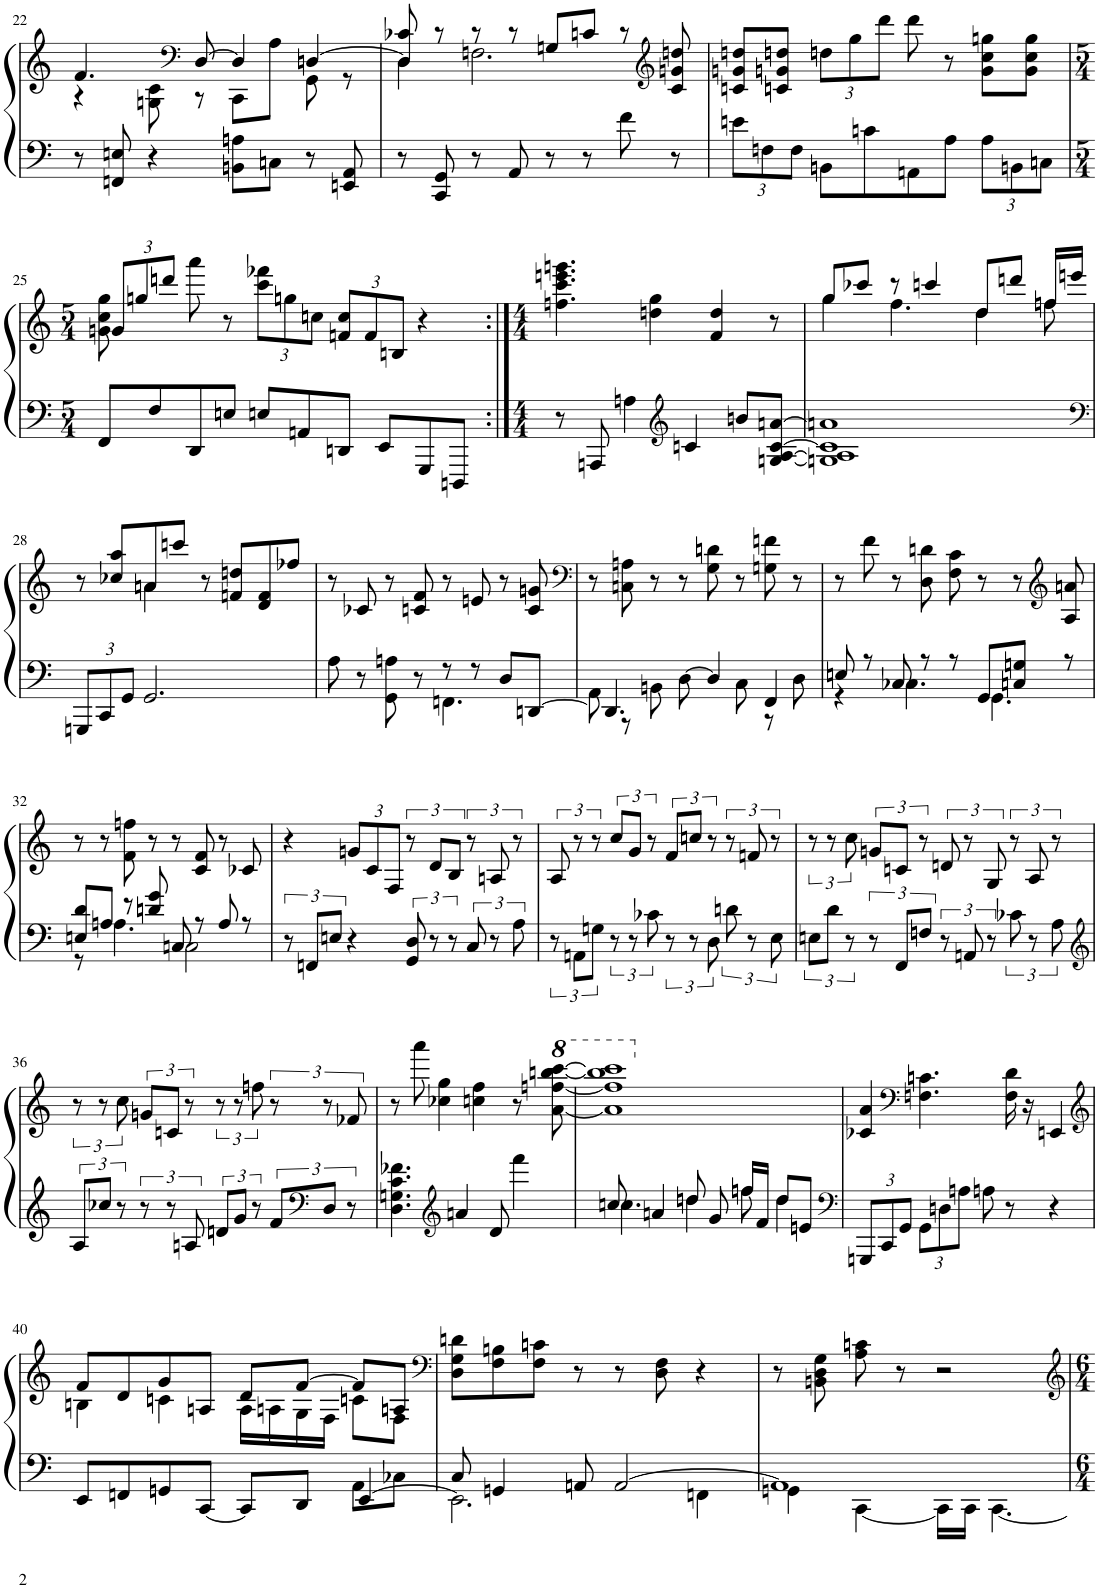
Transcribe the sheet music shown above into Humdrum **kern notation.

**kern	**kern
*part1	*part1
*staff2	*staff1
*I"Piano	*
*I'Pno.	*
!!LO:PB:g=z
*clefF4	*clefG2
*k[]	*k[]
*M2/2	*M2/2
=22	=22
*	*^
8r	4.f/	4r
8FFn/ 8En/	.	.
4r	.	8Gn\ 8c\
*	*clefF4	*
.	[8D/	8r
8BBn\ 8An\L	4D/]	8CC\L
8Cn\J	.	8A\J
8r	[4Dn/	8GG\
8EEn/ 8AA/	.	8r
=23	=23	=23
8r	8D/ 8c-X/	4D\]
8CC/ 8GG/	8r	.
8r	8r	2.Fn\
8AA/	8r	.
8r	8Gn/L	.
8r	8cn/J	.
8f\	8r	.
*	*clefG2	*
8r	8c/ 8gn/ 8ddn/	.
*	*v	*v
=24	=24
*Xbrackettup	*
12en\L	8cn/ 8gn/ 8ddn/L
12Fn\	.
.	8cn/ 8gn/ 8ddn/J
12F\J	.
*	*Xbrackettup
8BBn\L	12ddn\L
.	12gg\
8cn\	.
.	12ddd\J
8AAn\	8ddd\
8A\J	8r
12A\L	8g\ 8cc\ 8ggn\L
12BBn\	.
.	8g\ 8cc\ 8gg\J
12Cn\J	.
!!LO:LB:g=z
=25	=25
*M5/4	*M5/4
*	*^
8FF/L	12g/L	8gn\ 8cc\ 8gg\
.	12ggn/	.
8F/	.	1ryy
.	12dddn/J	.
8DD/	8aaa\	.
8En/J	8r	.
8En/L	12ccc\ 12fff-X\L	.
.	12ggn\	.
8AAn/	.	.
.	12ccn\J	.
8DDn/J	12fn/ 12cc/L	.
.	12f/	.
8EE/L	.	.
.	12Bn/J	.
8GGG/	4r	.
8DDDn/J	.	8ryy
*	*v	*v
=26:|!	=26:|!
*M4/4	*M4/4
8r	4.ffn\ 4.ccc\ 4.eeen\ 4.gggn\
8AAAn/	.
4An\	.
.	4ddn\ 4gg\
*clefG2	*
4cn/	.
.	4f/ 4dd/
8bn/L	.
[8Gn/ [8A/ [8c/ [8an/J	8r
=27	=27
*	*^
1Gn] 1A] 1c] 1an]	8gg/L	4gg\
.	8ccc-X/J	.
.	8r	4.ff\
.	4cccn/	.
.	8dd/L	4dd\
.	8dddn/J	.
.	16ffn/LL	8ff\
.	16eeen/JJ	.
!!LO:LB:g=z	!!
=28	=28	=28
*clefF4	*	*
12GGGn/L	8r	4ryy
12CC/	.	.
.	8cc-X/ 8aa/L	.
12GG/J	.	.
2.GG/	8an/	4a\
.	8cccn/J	.
.	8r	2ryy
.	8fn/ 8ddn/L	.
.	8d/ 8f/	.
.	8ff-X/J	.
*	*v	*v
=29	=29
*^	*
8A\	2ryy	8r
8r	.	8c-X/
8GG\ 8An\	.	8r
8r	.	8cn/ 8f/
8r	4.FFn\	8r
8r	.	8en/
8D/L	.	8r
[8DDn/J	8ryy	8c/ 8gn/
=30	=30	=30
*	*	*clefF4
4.DD/]	8AA\	8r
.	8r	8Cn\ 8An\
.	8BBn\	8r
[8D\	4ryy	8r
4D/]	.	8G\ 8dn\
.	8C\	8r
4FF/	8r	8Gn\ 8fn\
.	8D\	8r
=31	=31	=31
8En/	4r	8r
8r	.	8f\
8C-X/	4.C-\	8r
8r	.	8D\ 8dn\
8r	.	8F\ 8c\
8GG/L	4.GG\	8r
8Cn/ 8Gn/J	.	8r
*	*	*clefG2
8r	.	8A/ 8an/
!!LO:LB:g=z
=32	=32	=32
8En/ 8d/L	8r	8r
8An/J	4.A\	8r
8r	.	8f\ 8ffn\
8dn/ 8g/	.	8r
8Cn/	2C\	8r
8r	.	8c/ 8f/
8A/	.	8r
8r	.	8c-X/
*v	*v	*
=33	=33
*brackettup	*
12r	4r
12FFn/L	.
12En/J	.
4r	12gn/L
.	12c/
.	12F/J
*	*brackettup
12GG/ 12D/	12r
12r	12d/L
12r	12B/J
12C/	12r
12r	12An/
12A\	12r
=34	=34
12r	12A/
12AAn\L	12r
12Gn\J	12r
12r	12cc/L
12r	12g/J
12c-X\	12r
12r	12f/L
12r	12ccn/J
12D\	12r
12dn\	12r
12r	12fn/
12E\	12r
=35	=35
12En\L	12r
12d\J	12r
12r	12cc\
12r	12gn/L
12FF/L	12cn/J
12Fn/J	12r
12r	12dn/
12AAn/	12r
12r	12G/
12c-X\	12r
12r	12A/
12A\	12r
!!LO:LB:g=z
=36	=36
*clefG2	*
12A/L	12r
12cc-X/J	12r
4r	12cc\
.	12gn/L
.	12cn/J
12An/	4r
12dn/L	.
12g/J	.
12r	12ffn\
12f/L	12r
*clefF4	*
12D/J	12r
12r	12f-X/
=37	=37
4.D\ 4.Gn\ 4.c\ 4.f-X\	8r
.	8aaa\
.	4cc-X\ 4gg\
*clefG2	*
4an/	.
.	4ccn\ 4ff\
8d/	.
4fff\	8r
*	*8va
.	[8aa\ [8fffn\ [8bbbn\ [8cccc\
=38	=38
*^	*
8ccn/	4.ccn\	1aa] 1fff] 1bbb] 1cccc]
4an/	.	.
8ddn/	4dd\	.
8g/	.	.
16ffn/LL	8ff\	.
16f/JJ	.	.
8dd/L	4dd\	.
8en/J	.	.
*v	*v	*
=39	=39
*clefF4	*
*Xbrackettup	*
*	*X8va
12GGGn/L	4c-X/ 4a/
12CC/	.
12GG/J	.
*	*clefF4
12GG\L	4.Fn\ 4.cn\
12Dn\	.
12An\J	.
8An\	.
8r	16F\ 16d\
.	16r
4r	4EEn/
!!LO:LB:g=z
=40	=40
*	*clefG2
*^	*^
8EE/L	2.ryy	8f/L	4Bn\
8FFn/	.	8d/	.
8GGn/	.	8g/	4cn\
[8CC/J	.	8An/J	.
8CC/L]	.	8d/L	16A\LL
.	.	.	16An\
8DD/J	.	[8f/J	16G\
.	.	.	16F\JJ
[4EE/	8AA\L	8f/L]	8cn\L
.	8C-X\J	8An/J	8F\J
*	*	*v	*v
=41	=41	=41
*	*	*clefF4
8C/	2.EE\]	8D\ 8G\ 8dn\L
4GGn/	.	8F\ 8Bn\
.	.	8F\ 8cn\J
8AAn/	.	8r
[2AA/	.	8r
.	.	8D\ 8F\
.	4FFn\	4r
=42	=42	=42
1AA]	4GGn\	8r
.	.	8BBn\ 8D\ 8G\
.	[4CC\	8A\ 8cn\
.	.	8r
.	16CC\LL]	2r
.	16CC\JJ	.
.	[4.CC\	.
*v	*v	*
=	=
*-	*-
